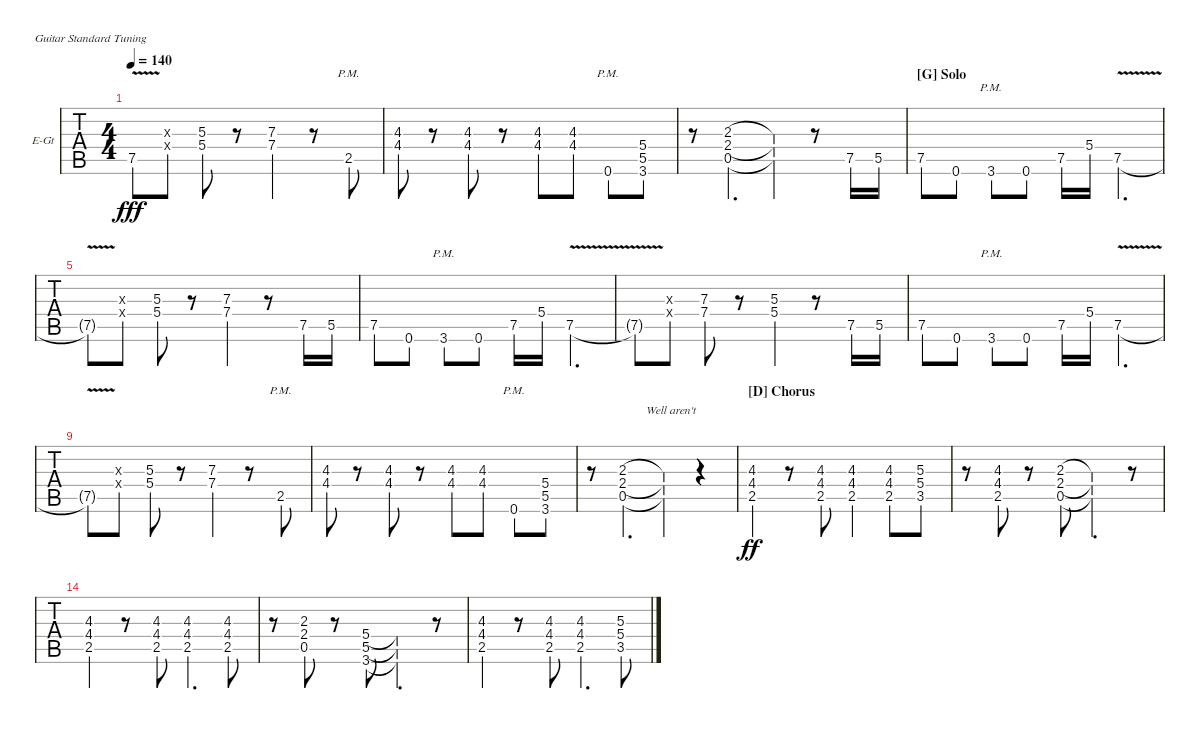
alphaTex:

\bracketExtendMode nobrackets
\firstSystemTrackNameOrientation horizontal
\otherSystemsTrackNameOrientation horizontal
\defaultBarNumberDisplay FirstOfSystem
\track ("Rhythm" "E-Gt") {instrument distortionguitar}
\staff {tabs}
\tuning (E4 B3 G3 D3 A2 E2)
\ts (4 4)
\tempo 140
\clef g2
\scale
0.206044
\ks c
7.5{v t}.8{dy fff} (5.4{x} 5.3{x}).8 (5.4 5.3).8 r.8 (7.4 7.3).4 r.8 2.5{pm}.8 |
\scale
0.277473 (4.4 4.3).8 r.8 (4.4 4.3).8 r.8 (4.4 4.3).8 (4.4 4.3).8 0.6{pm}.8 (3.6 5.5 5.4).8 |
\scale
0.214286 r.8 (2.4 0.5 2.3).4{d} (2.4{t} 0.5{t} 2.3{t}).4 r.8 7.5.16 5.5.16 |
\section ("G" "Solo")
\scale
0.283824 7.5.8 0.6.8 3.6{pm}.8 0.6.8 7.5.16 5.4.16 7.5{v}.4{d} |
\scale
0.244118 7.5{v t}.8 (5.4{x} 5.3{x}).8 (5.4 5.3).8 r.8 (7.4 7.3).4 r.8 7.5.16 5.5.16 |
\scale
0.251471 7.5.8 0.6.8 3.6{pm}.8 0.6.8 7.5.16 5.4.16 7.5{v}.4{d} |
\scale
0.220588 7.5{v t}.8 (5.4{x} 5.3{x}).8 (7.4 7.3).8 r.8 (5.4 5.3).4 r.8 7.5.16 5.5.16 |
\scale
0.3207 7.5.8 0.6.8 3.6{pm}.8 0.6.8 7.5.16 5.4.16 7.5{v}.4{d} |
\scale
0.234694 7.5{v t}.8 (5.4{x} 5.3{x}).8 (5.4 5.3).8 r.8 (7.4 7.3).4 r.8 2.5{pm}.8 |
\scale
0.223032 (4.4 4.3).8 r.8 (4.4 4.3).8 r.8 (4.4 4.3).8 (4.4 4.3).8 0.6{pm}.8 (3.6 5.5 5.4).8 |
\scale
0.221574 r.8 (2.4 0.5 2.3).4{d lyrics (0 "") lyrics (1 "") lyrics (2 "") lyrics (3 "") lyrics (4 "")} (2.4{t} 0.5{t} 2.3{t}).4{lyrics (0 "") lyrics (1 "     Well aren't") lyrics (2 "") lyrics (3 "") lyrics (4 "")} r.4 |
\section ("D" "Chorus")
\scale
0.255941 (4.4 4.3 2.5).4{dy ff} r.8 (4.4 4.3 2.5).8 (4.4 4.3 2.5).4 (4.4 4.3 2.5).8 (5.4 5.3 3.5).8 |
\scale
0.254113 r.8 (4.4 4.3 2.5).8 r.8 (2.4 2.3 0.5).8 (2.4{t} 2.3{t} 0.5{t}).4{d} r.8 |
\scale
0.235832 (2.5 4.4 4.3).4 r.8 (2.5 4.4 4.3).8 (2.5 4.3 4.4).4{d} (2.5 4.4 4.3).8 |
\scale
0.254113 r.8 (0.5 2.3 2.4).8 r.8 (5.5 3.6 5.4).8 (5.5{t} 3.6{t} 5.4{t}).4{d} r.8 |
\scale
0.224739 (2.5 4.3 4.4).4 r.8 (2.5 4.4 4.3).8 (2.5 4.3 4.4).4{d} (3.5 5.4 5.3).8
